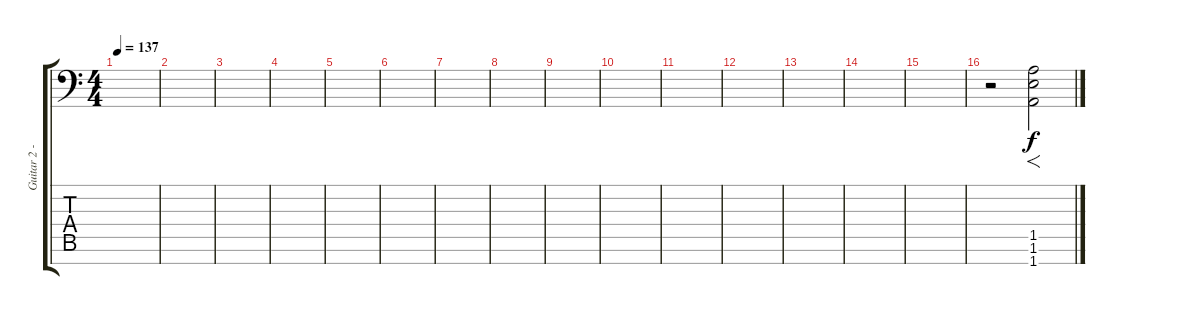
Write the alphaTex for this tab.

\track ("Guitar 2 - Right Dist." "Guitar 2 -") {instrument distortionguitar}
\staff {score tabs}
\tuning (Eb4 Bb3 Gb3 Db3 Ab2 Eb2 Ab1) {hide}
\ts (4 4)
\tempo 137
\clef f4
\ks c
|
|
|
|
|
|
|
|
|
|
|
|
|
|
|
r.2 (1.5 1.6 1.7).2{f}
